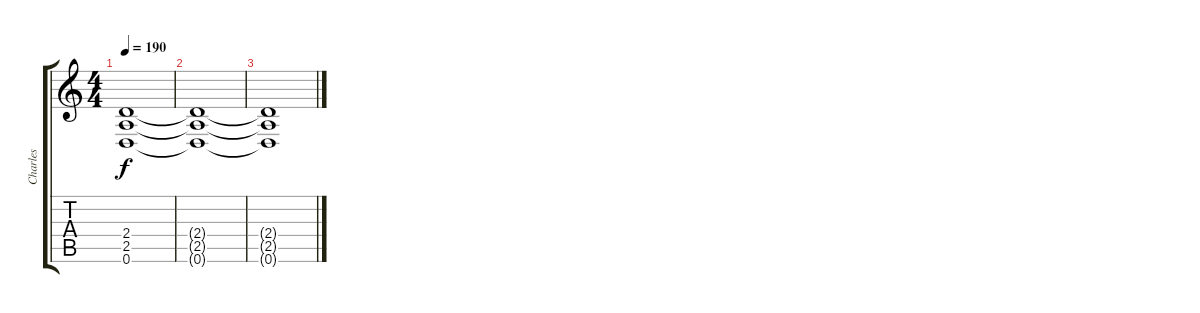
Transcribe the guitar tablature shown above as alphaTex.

\track ("Charles" "Charles") {instrument distortionguitar}
\staff {score tabs}
\tuning (D4 A3 F3 C3 G2 D2) {hide}
\ts (4 4)
\tempo 190
\clef g2
\ks c
(2.4{t} 2.5{t} 0.6{t}).1{dy f} |
(2.4{t} 2.5{t} 0.6{t}).1 |
(2.4{t} 2.5{t} 0.6{t}).1
